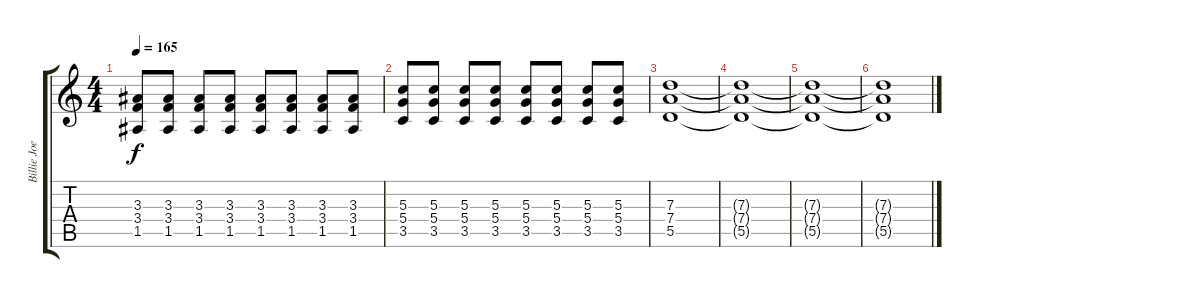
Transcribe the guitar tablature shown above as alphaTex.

\track ("Billie Joe Armstrong (Rhythm Guitar)" "Billie Joe") {instrument distortionguitar}
\staff {score tabs}
\tuning (E4 B3 G3 D3 A2 E2) {hide}
\ts (4 4)
\tempo 165
\clef g2
\ks c
(3.3 3.4 1.5).8{dy f} (3.3 3.4 1.5).8 (3.3 3.4 1.5).8 (3.3 3.4 1.5).8 (3.3 3.4 1.5).8 (3.3 3.4 1.5).8 (3.3 3.4 1.5).8 (3.3 3.4 1.5).8 |
(5.3 5.4 3.5).8 (5.3 5.4 3.5).8 (5.3 5.4 3.5).8 (5.3 5.4 3.5).8 (5.3 5.4 3.5).8 (5.3 5.4 3.5).8 (5.3 5.4 3.5).8 (5.3 5.4 3.5).8 |
(7.3 7.4 5.5).1 |
(7.3{t} 7.4{t} 5.5{t}).1 |
(7.3{t} 7.4{t} 5.5{t}).1 |
(7.3{t} 7.4{t} 5.5{t}).1
